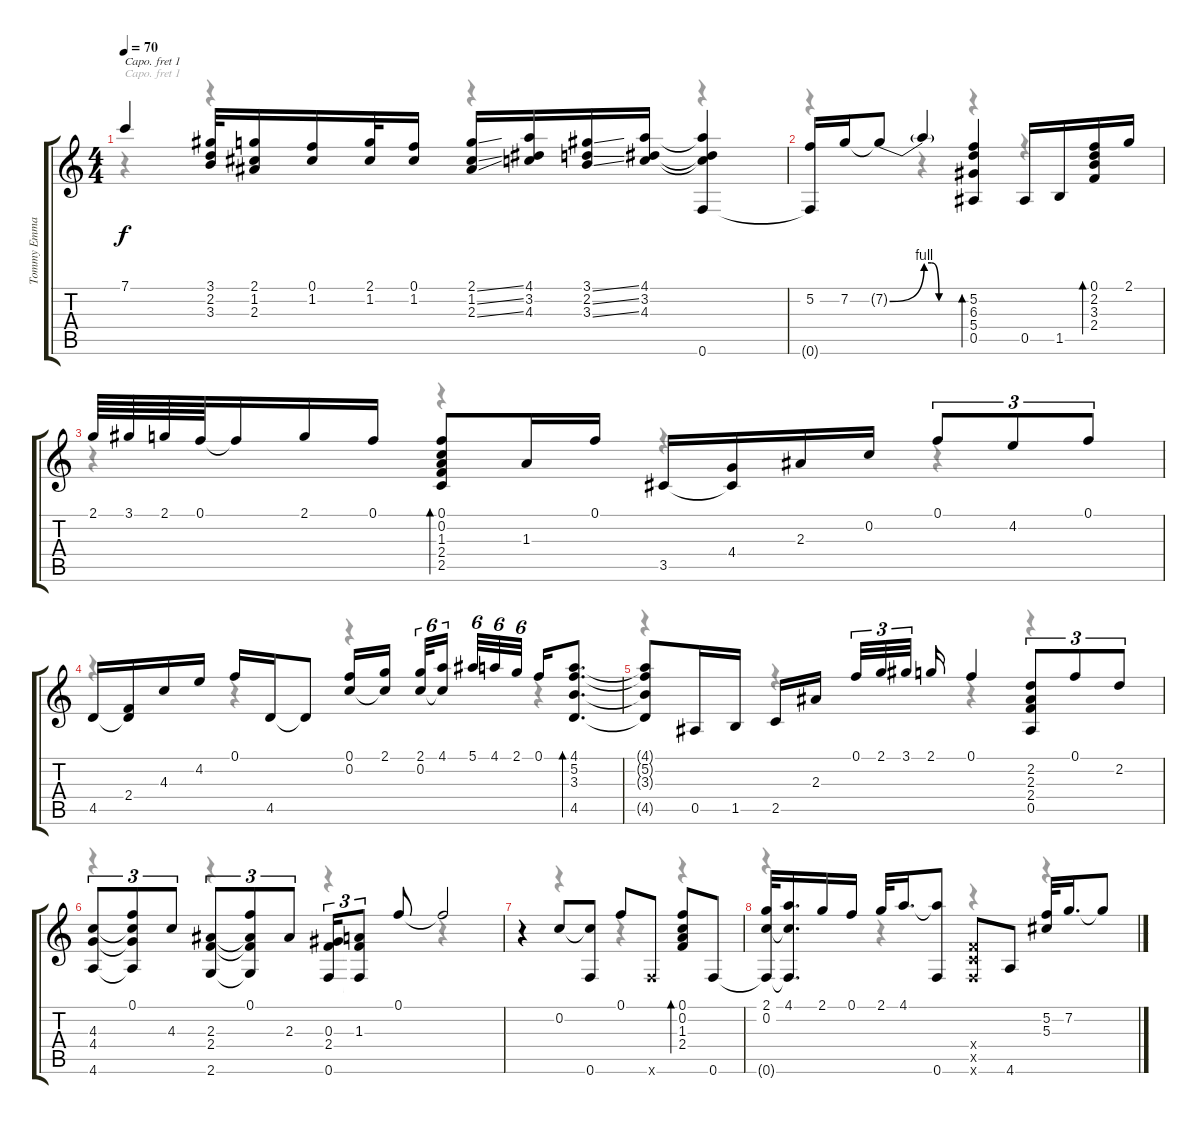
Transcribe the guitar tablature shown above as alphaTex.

\track ("Tommy Emmanuel" "Tommy Emma") {instrument acousticguitarsteel}
\staff {score tabs}
\capo 1
\tuning (E4 B3 G3 D3 A2 E2) {hide}
\voice
\ts (4 4)
\tempo 70
\clef g2
\ks c
7.1{t}.4{dy f} (3.1 2.2 3.3).32 (2.1 1.2 2.3).16 (0.1 1.2).16 (2.1 1.2).32 (0.1 1.2).16 (2.1{ss} 1.2{ss} 2.3{ss}).16 (4.1 3.2 4.3).16 (3.1{ss} 2.2{ss} 3.3{ss}).16 (4.1 3.2 4.3).16 (4.1{t} 3.2{t} 4.3{t} 0.6).4 |
(5.2 0.6{t}).16 7.2.16 7.2{be (bend 0 0 60 4) t}.8 7.2{be (custom 0 4 15 4 30 0 60 0) t}.4 (5.2 6.3 5.4 0.5).4{bd 120} 0.5.16 1.5.16 (0.1 2.2 3.3 2.4).16{bd 120} 2.1.16 |
2.1.64 3.1.64 2.1.64 0.1.64 0.1{t}.16 2.1.16 0.1.16 (0.1 0.2 1.3 2.4 2.5).8{bd 120} 1.3.16 0.1.16 3.5.16 (4.4 3.5{t}).16 2.3.16 0.2.16 0.1.8{tu (3 2)} 4.2.8{tu (3 2)} 0.1.8{tu (3 2)} |
4.5.16 (2.4 4.5{t}).16 4.3.16 4.2.16 0.1.16 4.5.16 4.5{t}.8 (0.1 0.2).16 (2.1 0.2{t}).16 (2.1 0.2).32{tu (6 4)} (4.1 0.2{t}).16{tu (6 4)} 5.1.32{tu (6 4)} 4.1.32{tu (6 4)} 2.1.32{tu (6 4)} 0.1.16 (4.1 5.2 3.3 4.5).8{d bd 120} |
(4.1{t} 5.2{t} 3.3{t} 4.5{t}).8 0.5.16 1.5.16 2.5.16 2.3.16 0.1.32{tu (3 2)} 2.1.32{tu (3 2)} 3.1.32{tu (3 2)} 2.1.16 0.1.4 (2.2 2.3 2.4 0.5).8{tu (3 2)} 0.1.8{tu (3 2)} 2.2.8{tu (3 2)} |
(4.3 4.4 4.6).8{tu (3 2)} (0.1 4.3{t} 4.4{t} 4.6{t}).8{tu (3 2)} 4.3.8{tu (3 2)} (2.3 2.4 2.6).8{tu (3 2)} (0.1 2.3{t} 2.4{t} 2.6{t}).8{tu (3 2)} 2.3.8{tu (3 2)} (0.3 2.4 0.6).16{tu (3 2)} (1.3 2.4{t} 0.6{t}).8{tu (3 2)} 0.1.8 0.1{t}.2 |
r.4 0.2.8 (0.2{t} 0.6).8 0.1.8 0.6{x}.8 (0.1 0.2 1.3 2.4).8{bd 120} 0.6.8 |
(2.1 0.2 0.6{t}).32 (4.1 0.2{t} 0.6{t}).16{d} 2.1.16 0.1.16 2.1.32 4.1.16{d} (4.1{t} 0.6).8 (2.4{x} 2.5{x} 0.6{x}).8 4.6.8 (5.2 5.3).32 7.2.16{d} 7.2{t}.8
\voice
\clef g2
\ottava regular
\simile none
\ks c
r.4{dy f} r.4 r.4 r.4 |
r.4 r.4 r.4 r.4 |
r.4 r.4 r.4 r.4 |
r.4 r.4 r.4 r.4 |
r.4 r.4 r.4 r.4 |
r.4 r.4 r.4 r.4 |
r.4 r.4 r.4 r.4 |
r.4 r.4 r.4 r.4
